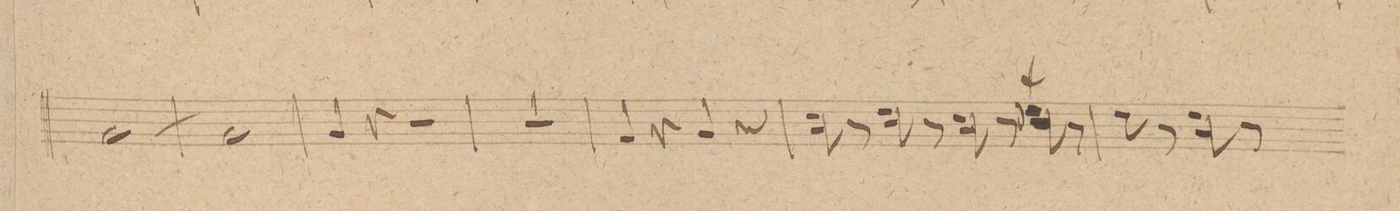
**kern	**dynam
*I"Alto Viola.	*
*clefC3	*
*k[f#c#g#]	*
*met(c|)	*
*M2/2	*
[>1A	.
=48	=48
1A]	.
=49	=49
4A/	.
4r	.
2r	.
=50	=50
1r	.
=51	=51
4G#/	.
4r	.
4A/	.
4r	.
=52	=52
8d 8B\	.
8r	.
8e 8c#\	.
8r	.
8d 8B\	.
8r	.
8f# 8d\	.
8r	.
=53	=53
8e\	.
8r	.
8e 8B\	.
8r	.
*-	*-
